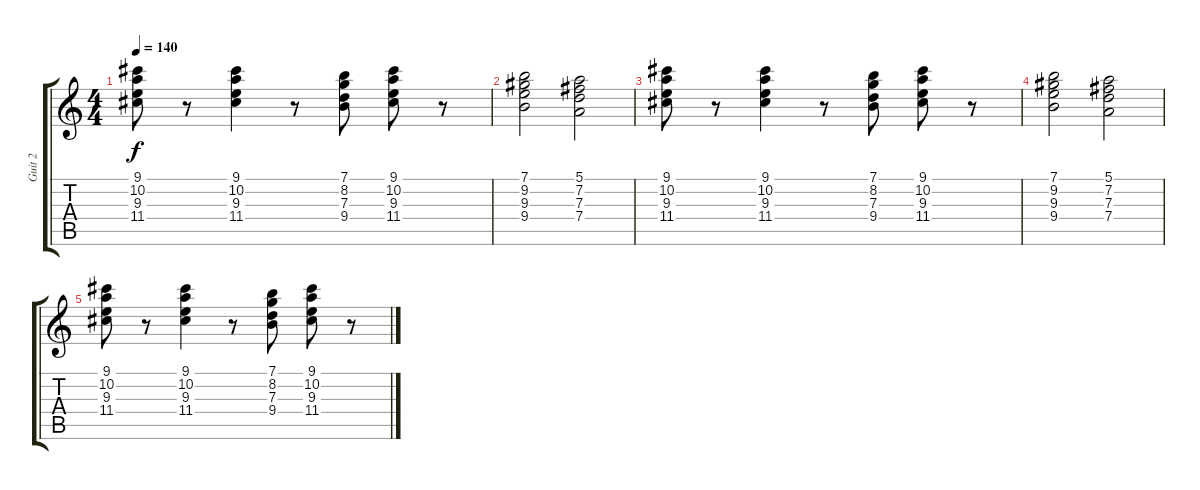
\track ("Guit 2" "Guit 2") {instrument overdrivenguitar}
\staff {score tabs}
\tuning (E4 B3 G3 D3 A2 E2) {hide}
\ts (4 4)
\tempo 140
\clef g2
\ks c
(9.1 10.2 9.3 11.4).8{dy f} r.8 (9.1 10.2 9.3 11.4).4 r.8 (7.1 8.2 7.3 9.4).8 (9.1 10.2 9.3 11.4).8 r.8 |
(7.1 9.2 9.3 9.4).2 (5.1 7.2 7.3 7.4).2 |
(9.1 10.2 9.3 11.4).8 r.8 (9.1 10.2 9.3 11.4).4 r.8 (7.1 8.2 7.3 9.4).8 (9.1 10.2 9.3 11.4).8 r.8 |
(7.1 9.2 9.3 9.4).2 (5.1 7.2 7.3 7.4).2 |
(9.1 10.2 9.3 11.4).8 r.8 (9.1 10.2 9.3 11.4).4 r.8 (7.1 8.2 7.3 9.4).8 (9.1 10.2 9.3 11.4).8 r.8
